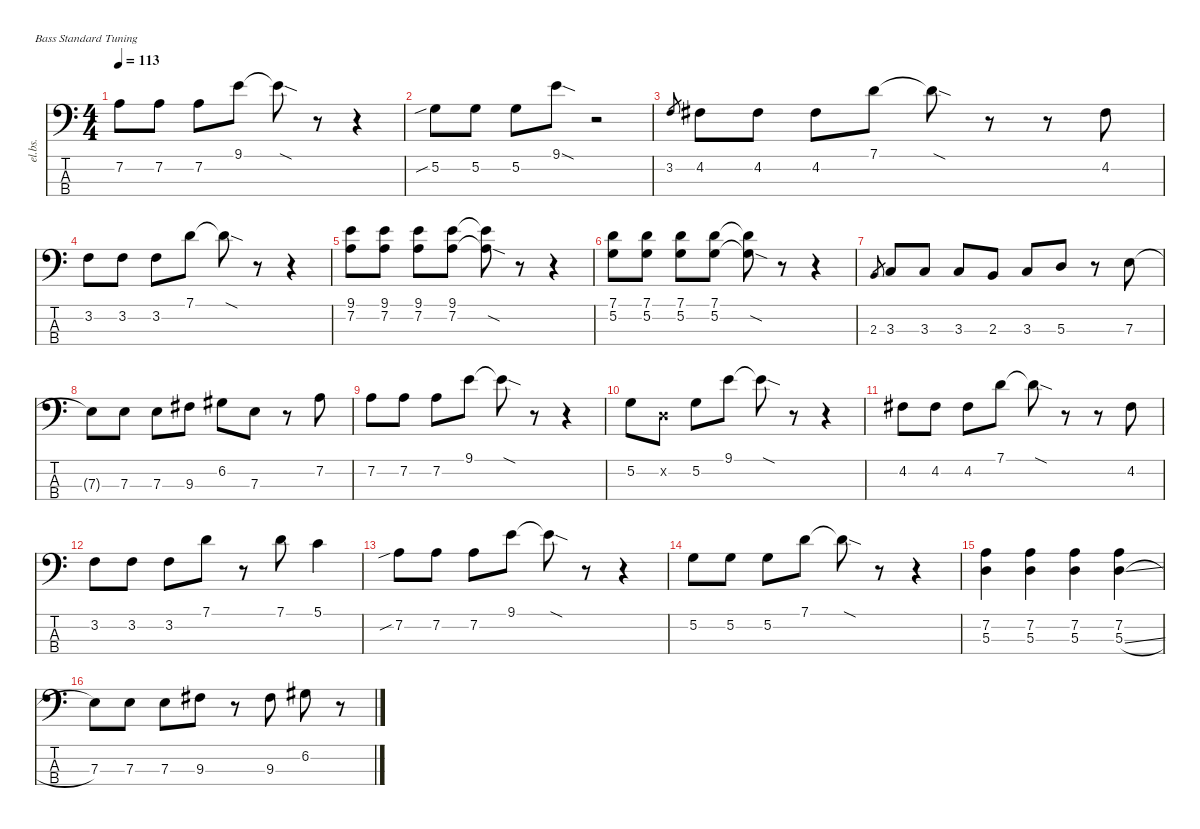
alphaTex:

\defaultSystemsLayout 4
\hideDynamics
\bracketExtendMode nobrackets
\track ("Electric Bass" "el.bs.") {instrument electricbassfinger}
\staff {score tabs}
\tuning (G2 D2 A1 E1)
\ts (4 4)
\tempo 113
\clef f4
\ks c
7.2.8{dy mf beam Down} 7.2.8{beam Down} 7.2.8{beam Down} 9.1.8{beam Down} 9.1{sod t}.8{beam Down} r.8{beam Down} r.4{beam Down} |
5.2{sib}.8{beam Down} 5.2.8{beam Down} 5.2.8{beam Down} 9.1{sod}.8{beam Down} r.2{beam Down} |
3.2.8{gr beam Up} 4.2{acc #}.8{beam Down} 4.2{acc #}.8{beam Down} 4.2{acc #}.8{beam Down} 7.1.8{beam Down} 7.1{sod t}.8{beam Down} r.8{beam Down} r.8{beam Down} 4.2{acc #}.8{beam Down} |
3.2.8{beam Down} 3.2.8{beam Down} 3.2.8{beam Down} 7.1.8{beam Down} 7.1{sod t}.8{beam Down} r.8{beam Down} r.4{beam Down} |
(9.1 7.2).8{beam Down} (9.1 7.2).8{beam Down} (9.1 7.2).8{beam Down} (9.1 7.2).8{beam Down} (9.1{t} 7.2{sod t}).8{beam Down} r.8{beam Down} r.4{beam Down} |
(7.1 5.2).8{beam Down} (7.1 5.2).8{beam Down} (7.1 5.2).8{beam Down} (7.1 5.2).8{beam Down} (7.1{t} 5.2{sod t}).8{beam Down} r.8{beam Down} r.4{beam Down} |
2.3.8{gr beam Up} 3.3.8{beam Up} 3.3.8{beam Up} 3.3.8{beam Up} 2.3.8{beam Up} 3.3.8{beam Up} 5.3.8{beam Up} r.8{beam Down} 7.3.8{beam Down} |
7.3{t}.8{beam Down} 7.3.8{beam Down} 7.3.8{beam Down} 9.3{acc #}.8{beam Down} 6.2{acc #}.8{beam Down} 7.3.8{beam Down} r.8{beam Down} 7.2.8{beam Down} |
7.2.8{beam Down} 7.2.8{beam Down} 7.2.8{beam Down} 9.1.8{beam Down} 9.1{sod t}.8{beam Down} r.8{beam Down} r.4{beam Down} |
5.2.8{beam Down} 0.2{x}.8{beam Down} 5.2.8{beam Down} 9.1.8{beam Down} 9.1{sod t}.8{beam Down} r.8{beam Down} r.4{beam Down} |
4.2{acc #}.8{beam Down} 4.2{acc #}.8{beam Down} 4.2{acc #}.8{beam Down} 7.1.8{beam Down} 7.1{sod t}.8{beam Down} r.8{beam Down} r.8{beam Down} 4.2{acc #}.8{beam Down} |
3.2.8{beam Down} 3.2.8{beam Down} 3.2.8{beam Down} 7.1.8{beam Down} r.8{beam Down} 7.1.8{beam Down} 5.1.4{beam Down} |
7.2{sib}.8{beam Down} 7.2.8{beam Down} 7.2.8{beam Down} 9.1.8{beam Down} 9.1{sod t}.8{beam Down} r.8{beam Down} r.4{beam Down} |
5.2.8{beam Down} 5.2.8{beam Down} 5.2.8{beam Down} 7.1.8{beam Down} 7.1{sod t}.8{beam Down} r.8{beam Down} r.4{beam Down} |
(7.2 5.3).4{beam Down} (7.2 5.3).4{beam Down} (7.2 5.3).4{beam Down} (5.3{sl} 7.2).4{beam Down} |
7.3.8{beam Down} 7.3.8{beam Down} 7.3.8{beam Down} 9.3{acc #}.8{beam Down} r.8{beam Down} 9.3{acc #}.8{beam Down} 6.2{acc #}.8{beam Down} r.8{beam Down}
